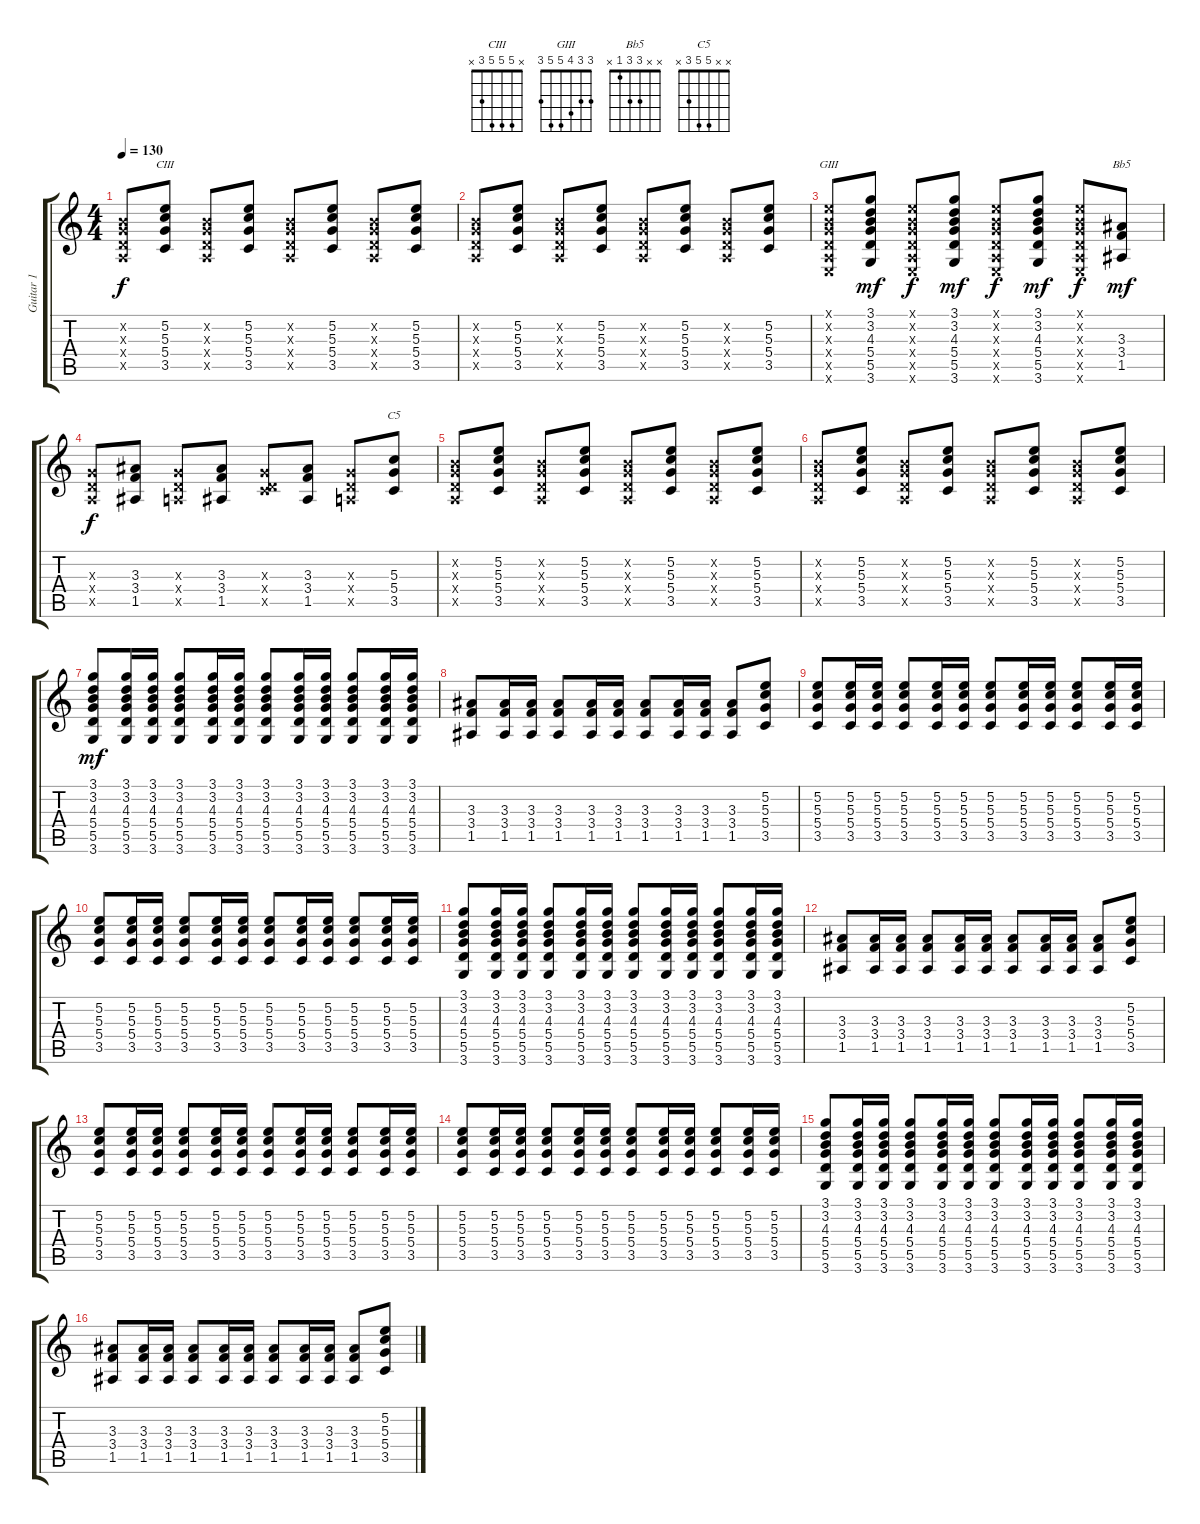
\track ("Guitar 1" "Guitar 1") {instrument acousticguitarnylon}
\staff {score tabs}
\tuning (E4 B3 G3 D3 A2 E2) {hide}
\chord ("CIII" x 5 5 5 3 x)
\chord ("GIII" 3 3 4 5 5 3)
\chord ("Bb5" x x 3 3 1 x)
\chord ("C5" x x 5 5 3 x)
\ts (4 4)
\tempo 130
\clef g2
\ks c
(0.2{x} 0.3{x} 0.4{x} 0.5{x}).8{dy f} (5.2 5.3 5.4 3.5).8{ch "CIII"} (0.2{x} 0.3{x} 0.4{x} 0.5{x}).8 (5.2 5.3 5.4 3.5).8 (0.2{x} 0.3{x} 0.4{x} 0.5{x}).8 (5.2 5.3 5.4 3.5).8 (0.2{x} 0.3{x} 0.4{x} 0.5{x}).8 (5.2 5.3 5.4 3.5).8 |
(0.2{x} 0.3{x} 0.4{x} 0.5{x}).8 (5.2 5.3 5.4 3.5).8 (0.2{x} 0.3{x} 0.4{x} 0.5{x}).8 (5.2 5.3 5.4 3.5).8 (0.2{x} 0.3{x} 0.4{x} 0.5{x}).8 (5.2 5.3 5.4 3.5).8 (0.2{x} 0.3{x} 0.4{x} 0.5{x}).8 (5.2 5.3 5.4 3.5).8 |
(0.1{x} 0.2{x} 0.3{x} 0.4{x} 0.5{x} 0.6{x}).8{ch "GIII"} (3.1 3.2 4.3 5.4 5.5 3.6).8{dy mf} (0.1{x} 0.2{x} 0.3{x} 0.4{x} 0.5{x} 0.6{x}).8{dy f} (3.1 3.2 4.3 5.4 5.5 3.6).8{dy mf} (0.1{x} 0.2{x} 0.3{x} 0.4{x} 0.5{x} 0.6{x}).8{dy f} (3.1 3.2 4.3 5.4 5.5 3.6).8{dy mf} (0.1{x} 0.2{x} 0.3{x} 0.4{x} 0.5{x} 0.6{x}).8{dy f} (3.3 3.4 1.5).8{ch "Bb5" dy mf} |
(0.3{x} 0.4{x} 0.5{x}).8{dy f} (3.3 3.4 1.5).8 (0.3{x} 0.4{x} 0.5{x}).8 (3.3 3.4 1.5).8 (0.3{x} 0.4{x} 3.5{x}).8 (3.3 3.4 1.5).8 (0.3{x} 0.4{x} 0.5{x}).8 (5.3 5.4 3.5).8{ch "C5"} |
(0.2{x} 0.3{x} 0.4{x} 0.5{x}).8 (5.2 5.3 5.4 3.5).8 (0.2{x} 0.3{x} 0.4{x} 0.5{x}).8 (5.2 5.3 5.4 3.5).8 (0.2{x} 0.3{x} 0.4{x} 0.5{x}).8 (5.2 5.3 5.4 3.5).8 (0.2{x} 0.3{x} 0.4{x} 0.5{x}).8 (5.2 5.3 5.4 3.5).8 |
(0.2{x} 0.3{x} 0.4{x} 0.5{x}).8 (5.2 5.3 5.4 3.5).8 (0.2{x} 0.3{x} 0.4{x} 0.5{x}).8 (5.2 5.3 5.4 3.5).8 (0.2{x} 0.3{x} 0.4{x} 0.5{x}).8 (5.2 5.3 5.4 3.5).8 (0.2{x} 0.3{x} 0.4{x} 0.5{x}).8 (5.2 5.3 5.4 3.5).8 |
(3.1 3.2 4.3 5.4 5.5 3.6).8{dy mf} (3.1 3.2 4.3 5.4 5.5 3.6).16 (3.1 3.2 4.3 5.4 5.5 3.6).16 (3.1 3.2 4.3 5.4 5.5 3.6).8 (3.1 3.2 4.3 5.4 5.5 3.6).16 (3.1 3.2 4.3 5.4 5.5 3.6).16 (3.1 3.2 4.3 5.4 5.5 3.6).8 (3.1 3.2 4.3 5.4 5.5 3.6).16 (3.1 3.2 4.3 5.4 5.5 3.6).16 (3.1 3.2 4.3 5.4 5.5 3.6).8 (3.1 3.2 4.3 5.4 5.5 3.6).16 (3.1 3.2 4.3 5.4 5.5 3.6).16 |
(3.3 3.4 1.5).8 (3.3 3.4 1.5).16 (3.3 3.4 1.5).16 (3.3 3.4 1.5).8 (3.3 3.4 1.5).16 (3.3 3.4 1.5).16 (3.3 3.4 1.5).8 (3.3 3.4 1.5).16 (3.3 3.4 1.5).16 (3.3 3.4 1.5).8 (5.2 5.3 5.4 3.5).8 |
(5.2 5.3 5.4 3.5).8 (5.2 5.3 5.4 3.5).16 (5.2 5.3 5.4 3.5).16 (5.2 5.3 5.4 3.5).8 (5.2 5.3 5.4 3.5).16 (5.2 5.3 5.4 3.5).16 (5.2 5.3 5.4 3.5).8 (5.2 5.3 5.4 3.5).16 (5.2 5.3 5.4 3.5).16 (5.2 5.3 5.4 3.5).8 (5.2 5.3 5.4 3.5).16 (5.2 5.3 5.4 3.5).16 |
(5.2 5.3 5.4 3.5).8 (5.2 5.3 5.4 3.5).16 (5.2 5.3 5.4 3.5).16 (5.2 5.3 5.4 3.5).8 (5.2 5.3 5.4 3.5).16 (5.2 5.3 5.4 3.5).16 (5.2 5.3 5.4 3.5).8 (5.2 5.3 5.4 3.5).16 (5.2 5.3 5.4 3.5).16 (5.2 5.3 5.4 3.5).8 (5.2 5.3 5.4 3.5).16 (5.2 5.3 5.4 3.5).16 |
(3.1 3.2 4.3 5.4 5.5 3.6).8 (3.1 3.2 4.3 5.4 5.5 3.6).16 (3.1 3.2 4.3 5.4 5.5 3.6).16 (3.1 3.2 4.3 5.4 5.5 3.6).8 (3.1 3.2 4.3 5.4 5.5 3.6).16 (3.1 3.2 4.3 5.4 5.5 3.6).16 (3.1 3.2 4.3 5.4 5.5 3.6).8 (3.1 3.2 4.3 5.4 5.5 3.6).16 (3.1 3.2 4.3 5.4 5.5 3.6).16 (3.1 3.2 4.3 5.4 5.5 3.6).8 (3.1 3.2 4.3 5.4 5.5 3.6).16 (3.1 3.2 4.3 5.4 5.5 3.6).16 |
(3.3 3.4 1.5).8 (3.3 3.4 1.5).16 (3.3 3.4 1.5).16 (3.3 3.4 1.5).8 (3.3 3.4 1.5).16 (3.3 3.4 1.5).16 (3.3 3.4 1.5).8 (3.3 3.4 1.5).16 (3.3 3.4 1.5).16 (3.3 3.4 1.5).8 (5.2 5.3 5.4 3.5).8 |
(5.2 5.3 5.4 3.5).8 (5.2 5.3 5.4 3.5).16 (5.2 5.3 5.4 3.5).16 (5.2 5.3 5.4 3.5).8 (5.2 5.3 5.4 3.5).16 (5.2 5.3 5.4 3.5).16 (5.2 5.3 5.4 3.5).8 (5.2 5.3 5.4 3.5).16 (5.2 5.3 5.4 3.5).16 (5.2 5.3 5.4 3.5).8 (5.2 5.3 5.4 3.5).16 (5.2 5.3 5.4 3.5).16 |
(5.2 5.3 5.4 3.5).8 (5.2 5.3 5.4 3.5).16 (5.2 5.3 5.4 3.5).16 (5.2 5.3 5.4 3.5).8 (5.2 5.3 5.4 3.5).16 (5.2 5.3 5.4 3.5).16 (5.2 5.3 5.4 3.5).8 (5.2 5.3 5.4 3.5).16 (5.2 5.3 5.4 3.5).16 (5.2 5.3 5.4 3.5).8 (5.2 5.3 5.4 3.5).16 (5.2 5.3 5.4 3.5).16 |
(3.1 3.2 4.3 5.4 5.5 3.6).8 (3.1 3.2 4.3 5.4 5.5 3.6).16 (3.1 3.2 4.3 5.4 5.5 3.6).16 (3.1 3.2 4.3 5.4 5.5 3.6).8 (3.1 3.2 4.3 5.4 5.5 3.6).16 (3.1 3.2 4.3 5.4 5.5 3.6).16 (3.1 3.2 4.3 5.4 5.5 3.6).8 (3.1 3.2 4.3 5.4 5.5 3.6).16 (3.1 3.2 4.3 5.4 5.5 3.6).16 (3.1 3.2 4.3 5.4 5.5 3.6).8 (3.1 3.2 4.3 5.4 5.5 3.6).16 (3.1 3.2 4.3 5.4 5.5 3.6).16 |
(3.3 3.4 1.5).8 (3.3 3.4 1.5).16 (3.3 3.4 1.5).16 (3.3 3.4 1.5).8 (3.3 3.4 1.5).16 (3.3 3.4 1.5).16 (3.3 3.4 1.5).8 (3.3 3.4 1.5).16 (3.3 3.4 1.5).16 (3.3 3.4 1.5).8 (5.2 5.3 5.4 3.5).8
